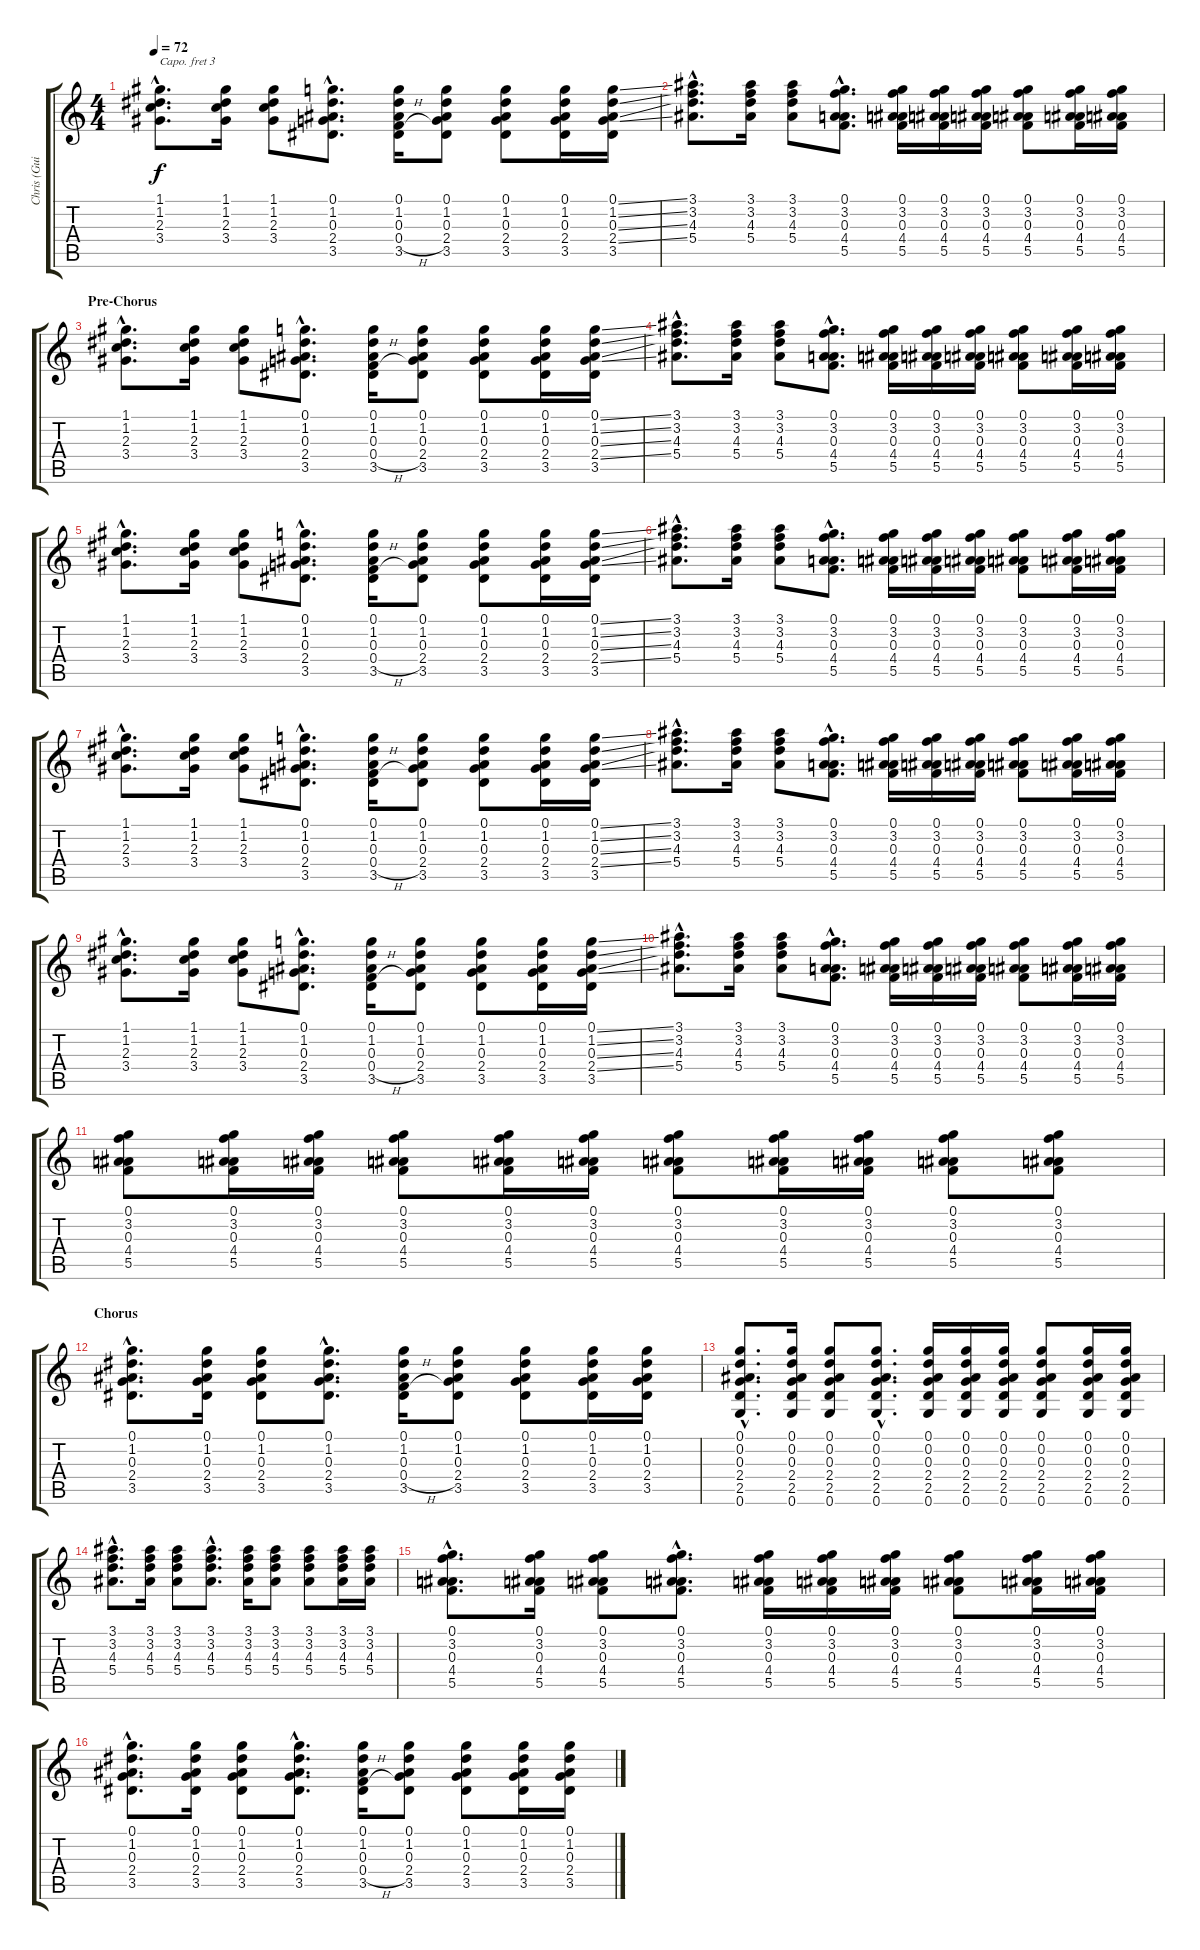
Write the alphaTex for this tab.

\track ("Chris (Guitar) Capo 3rd" "Chris (Gui") {instrument electricguitarclean}
\staff {score tabs}
\capo 3
\tuning (E4 B3 G3 D3 A2 E2) {hide}
\ts (4 4)
\tempo 72
\clef g2
\ks c
(1.1{hac} 1.2{hac} 2.3{hac} 3.4{hac}).8{d dy f} (1.1 1.2 2.3 3.4).16 (1.1 1.2 2.3 3.4).8 (0.1{hac} 1.2{hac} 0.3{hac} 2.4{hac} 3.5{hac}).8{d} (0.1 1.2 0.3 0.4{h} 3.5).16 (0.1 1.2 0.3 2.4 3.5).8 (0.1 1.2 0.3 2.4 3.5).8 (0.1 1.2 0.3 2.4 3.5).16 (0.1{ss} 1.2{ss} 0.3{ss} 2.4{ss} 3.5).16 |
(3.1{hac} 3.2{hac} 4.3{hac} 5.4{hac}).8{d} (3.1 3.2 4.3 5.4).16 (3.1 3.2 4.3 5.4).8 (0.1{hac} 3.2{hac} 0.3{hac} 4.4{hac} 5.5{hac}).8{d} (0.1 3.2 0.3 4.4 5.5).16 (0.1 3.2 0.3 4.4 5.5).16 (0.1 3.2 0.3 4.4 5.5).16 (0.1 3.2 0.3 4.4 5.5).8 (0.1 3.2 0.3 4.4 5.5).16 (0.1 3.2 0.3 4.4 5.5).16 |
\section ("" "Pre-Chorus")
(1.1{hac} 1.2{hac} 2.3{hac} 3.4{hac}).8{d} (1.1 1.2 2.3 3.4).16 (1.1 1.2 2.3 3.4).8 (0.1{hac} 1.2{hac} 0.3{hac} 2.4{hac} 3.5{hac}).8{d} (0.1 1.2 0.3 0.4{h} 3.5).16 (0.1 1.2 0.3 2.4 3.5).8 (0.1 1.2 0.3 2.4 3.5).8 (0.1 1.2 0.3 2.4 3.5).16 (0.1{ss} 1.2{ss} 0.3{ss} 2.4{ss} 3.5).16 |
(3.1{hac} 3.2{hac} 4.3{hac} 5.4{hac}).8{d} (3.1 3.2 4.3 5.4).16 (3.1 3.2 4.3 5.4).8 (0.1{hac} 3.2{hac} 0.3{hac} 4.4{hac} 5.5{hac}).8{d} (0.1 3.2 0.3 4.4 5.5).16 (0.1 3.2 0.3 4.4 5.5).16 (0.1 3.2 0.3 4.4 5.5).16 (0.1 3.2 0.3 4.4 5.5).8 (0.1 3.2 0.3 4.4 5.5).16 (0.1 3.2 0.3 4.4 5.5).16 |
(1.1{hac} 1.2{hac} 2.3{hac} 3.4{hac}).8{d} (1.1 1.2 2.3 3.4).16 (1.1 1.2 2.3 3.4).8 (0.1{hac} 1.2{hac} 0.3{hac} 2.4{hac} 3.5{hac}).8{d} (0.1 1.2 0.3 0.4{h} 3.5).16 (0.1 1.2 0.3 2.4 3.5).8 (0.1 1.2 0.3 2.4 3.5).8 (0.1 1.2 0.3 2.4 3.5).16 (0.1{ss} 1.2{ss} 0.3{ss} 2.4{ss} 3.5).16 |
(3.1{hac} 3.2{hac} 4.3{hac} 5.4{hac}).8{d} (3.1 3.2 4.3 5.4).16 (3.1 3.2 4.3 5.4).8 (0.1{hac} 3.2{hac} 0.3{hac} 4.4{hac} 5.5{hac}).8{d} (0.1 3.2 0.3 4.4 5.5).16 (0.1 3.2 0.3 4.4 5.5).16 (0.1 3.2 0.3 4.4 5.5).16 (0.1 3.2 0.3 4.4 5.5).8 (0.1 3.2 0.3 4.4 5.5).16 (0.1 3.2 0.3 4.4 5.5).16 |
(1.1{hac} 1.2{hac} 2.3{hac} 3.4{hac}).8{d} (1.1 1.2 2.3 3.4).16 (1.1 1.2 2.3 3.4).8 (0.1{hac} 1.2{hac} 0.3{hac} 2.4{hac} 3.5{hac}).8{d} (0.1 1.2 0.3 0.4{h} 3.5).16 (0.1 1.2 0.3 2.4 3.5).8 (0.1 1.2 0.3 2.4 3.5).8 (0.1 1.2 0.3 2.4 3.5).16 (0.1{ss} 1.2{ss} 0.3{ss} 2.4{ss} 3.5).16 |
(3.1{hac} 3.2{hac} 4.3{hac} 5.4{hac}).8{d} (3.1 3.2 4.3 5.4).16 (3.1 3.2 4.3 5.4).8 (0.1{hac} 3.2{hac} 0.3{hac} 4.4{hac} 5.5{hac}).8{d} (0.1 3.2 0.3 4.4 5.5).16 (0.1 3.2 0.3 4.4 5.5).16 (0.1 3.2 0.3 4.4 5.5).16 (0.1 3.2 0.3 4.4 5.5).8 (0.1 3.2 0.3 4.4 5.5).16 (0.1 3.2 0.3 4.4 5.5).16 |
(1.1{hac} 1.2{hac} 2.3{hac} 3.4{hac}).8{d} (1.1 1.2 2.3 3.4).16 (1.1 1.2 2.3 3.4).8 (0.1{hac} 1.2{hac} 0.3{hac} 2.4{hac} 3.5{hac}).8{d} (0.1 1.2 0.3 0.4{h} 3.5).16 (0.1 1.2 0.3 2.4 3.5).8 (0.1 1.2 0.3 2.4 3.5).8 (0.1 1.2 0.3 2.4 3.5).16 (0.1{ss} 1.2{ss} 0.3{ss} 2.4{ss} 3.5).16 |
(3.1{hac} 3.2{hac} 4.3{hac} 5.4{hac}).8{d} (3.1 3.2 4.3 5.4).16 (3.1 3.2 4.3 5.4).8 (0.1{hac} 3.2{hac} 0.3{hac} 4.4{hac} 5.5{hac}).8{d} (0.1 3.2 0.3 4.4 5.5).16 (0.1 3.2 0.3 4.4 5.5).16 (0.1 3.2 0.3 4.4 5.5).16 (0.1 3.2 0.3 4.4 5.5).8 (0.1 3.2 0.3 4.4 5.5).16 (0.1 3.2 0.3 4.4 5.5).16 |
(0.1 3.2 0.3 4.4 5.5).8 (0.1 3.2 0.3 4.4 5.5).16 (0.1 3.2 0.3 4.4 5.5).16 (0.1 3.2 0.3 4.4 5.5).8 (0.1 3.2 0.3 4.4 5.5).16 (0.1 3.2 0.3 4.4 5.5).16 (0.1 3.2 0.3 4.4 5.5).8 (0.1 3.2 0.3 4.4 5.5).16 (0.1 3.2 0.3 4.4 5.5).16 (0.1 3.2 0.3 4.4 5.5).8 (0.1 3.2 0.3 4.4 5.5).8 |
\section ("" "Chorus")
(0.1{hac} 1.2{hac} 0.3{hac} 2.4{hac} 3.5{hac}).8{d} (0.1 1.2 0.3 2.4 3.5).16 (0.1 1.2 0.3 2.4 3.5).8 (0.1{hac} 1.2{hac} 0.3{hac} 2.4{hac} 3.5{hac}).8{d} (0.1 1.2 0.3 0.4{h} 3.5).16 (0.1 1.2 0.3 2.4 3.5).8 (0.1 1.2 0.3 2.4 3.5).8 (0.1 1.2 0.3 2.4 3.5).16 (0.1 1.2 0.3 2.4 3.5).16 |
(0.1{hac} 0.2{hac} 0.3{hac} 2.4{hac} 2.5{hac} 0.6{hac}).8{d} (0.1 0.2 0.3 2.4 2.5 0.6).16 (0.1 0.2 0.3 2.4 2.5 0.6).8 (0.1{hac} 0.2{hac} 0.3{hac} 2.4{hac} 2.5{hac} 0.6{hac}).8{d} (0.1 0.2 0.3 2.4 2.5 0.6).16 (0.1 0.2 0.3 2.4 2.5 0.6).16 (0.1 0.2 0.3 2.4 2.5 0.6).16 (0.1 0.2 0.3 2.4 2.5 0.6).8 (0.1 0.2 0.3 2.4 2.5 0.6).16 (0.1 0.2 0.3 2.4 2.5 0.6).16 |
(3.1{hac} 3.2{hac} 4.3{hac} 5.4{hac}).8{d} (3.1 3.2 4.3 5.4).16 (3.1 3.2 4.3 5.4).8 (3.1{hac} 3.2{hac} 4.3{hac} 5.4{hac}).8{d} (3.1 3.2 4.3 5.4).16 (3.1 3.2 4.3 5.4).8 (3.1 3.2 4.3 5.4).8 (3.1 3.2 4.3 5.4).16 (3.1 3.2 4.3 5.4).16 |
(0.1{hac} 3.2{hac} 0.3{hac} 4.4{hac} 5.5{hac}).8{d} (0.1 3.2 0.3 4.4 5.5).16 (0.1 3.2 0.3 4.4 5.5).8 (0.1{hac} 3.2{hac} 0.3{hac} 4.4{hac} 5.5{hac}).8{d} (0.1 3.2 0.3 4.4 5.5).16 (0.1 3.2 0.3 4.4 5.5).16 (0.1 3.2 0.3 4.4 5.5).16 (0.1 3.2 0.3 4.4 5.5).8 (0.1 3.2 0.3 4.4 5.5).16 (0.1 3.2 0.3 4.4 5.5).16 |
(0.1{hac} 1.2{hac} 0.3{hac} 2.4{hac} 3.5{hac}).8{d} (0.1 1.2 0.3 2.4 3.5).16 (0.1 1.2 0.3 2.4 3.5).8 (0.1{hac} 1.2{hac} 0.3{hac} 2.4{hac} 3.5{hac}).8{d} (0.1 1.2 0.3 0.4{h} 3.5).16 (0.1 1.2 0.3 2.4 3.5).8 (0.1 1.2 0.3 2.4 3.5).8 (0.1 1.2 0.3 2.4 3.5).16 (0.1 1.2 0.3 2.4 3.5).16
